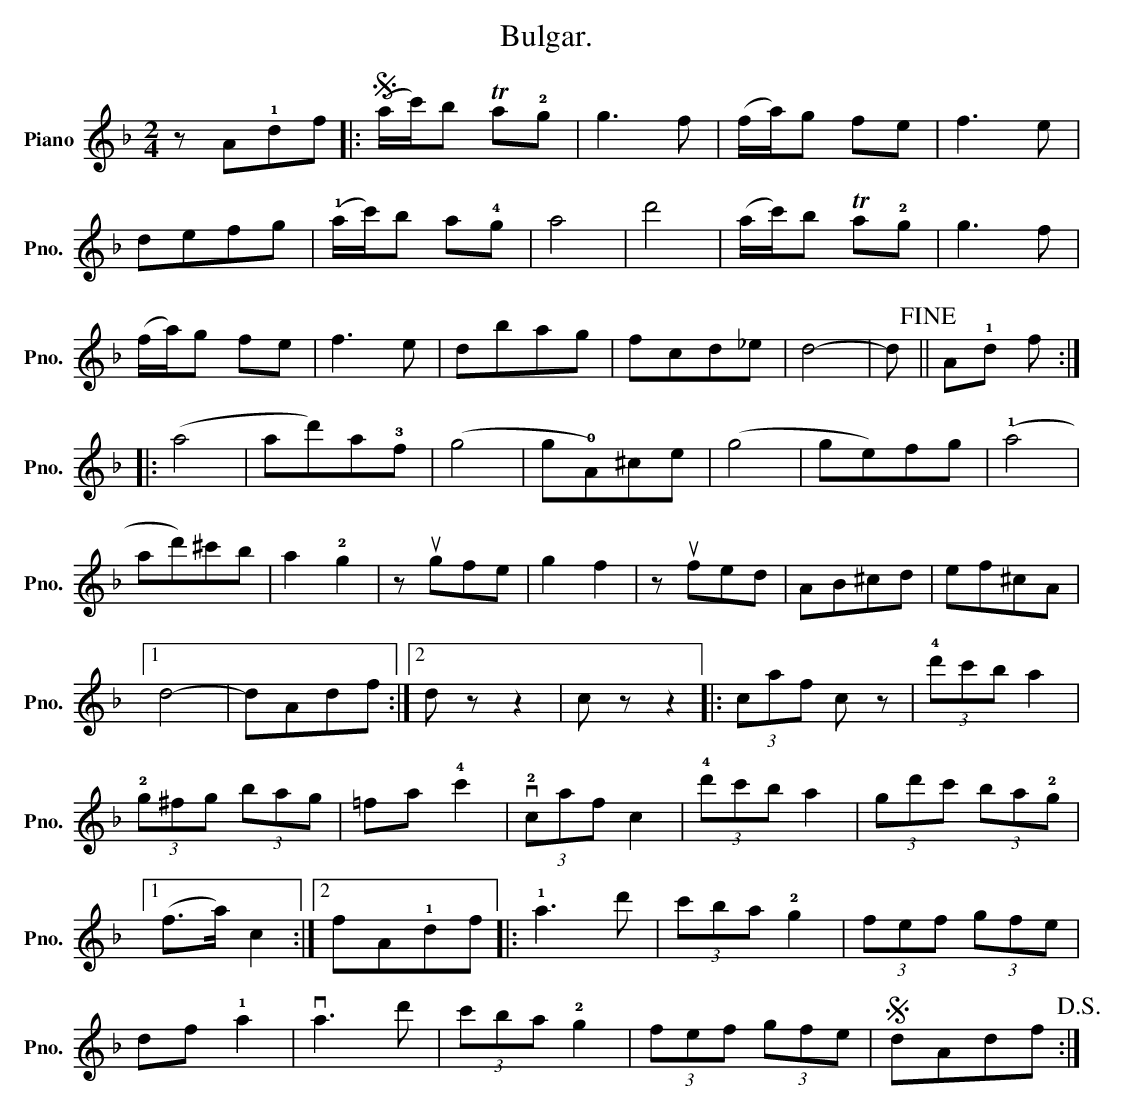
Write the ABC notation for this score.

X:1
T:Bulgar.
L:1/8
M:2/4
K:Dmin
V:1 treble nm="Piano" snm="Pno."
V:1
 z A!1!df |:S (a/c'/)b Ta!2!g | g3 f | (f/a/)g fe | f3 e |$ defg | (!1!a/c'/)b a!4!g | a4 | d'4 | %9
 (a/c'/)b Ta!2!g | g3 f |$ (f/a/)g fe | f3 e | dbag | fcd_e | d4- | d!fine! || A!1!d f ::$ (a4 | %19
 ad')a!3!f | (g4 | g!0!A)^ce | (g4 | ge)fg | (!1!a4 |$ ad')^c'b | a2 !2!g2 | z ugfe | g2 f2 | %29
 z ufed | AB^cd | ef^cA |1$ d4- | dAdf :|2 d z z2 | c z z2 |: (3caf c z | (3!4!d'c'b a2 |$ %38
 (3!2!g^fg (3bag | =fa !4!c'2 | (3v!2!caf c2 | (3!4!d'c'b a2 | (3gd'c' (3ba!2!g |1$ (f>a) c2 :|2 %44
 fA!1!df |: !1!a3 d' | (3c'ba !2!g2 | (3fef (3gfe |$ df !1!a2 | va3 d' | (3c'ba !2!g2 | %51
 (3fef (3gfe |S dAdf!D.S.! :| %53
